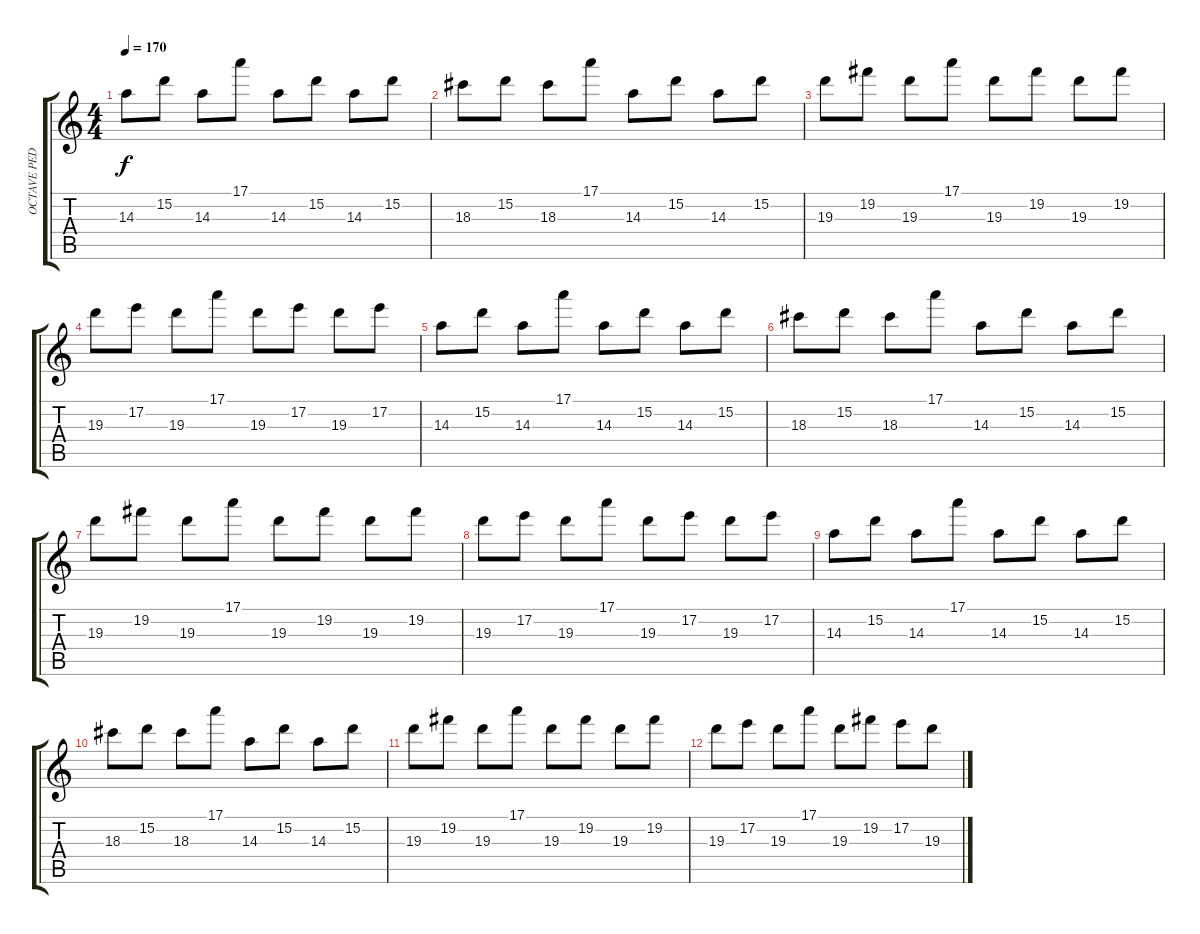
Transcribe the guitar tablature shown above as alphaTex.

\track ("OCTAVE PEDAL CHORUS" "OCTAVE PED") {instrument overdrivenguitar}
\staff {score tabs}
\tuning (E4 B3 G3 D3 A2 D2) {hide}
\ts (4 4)
\tempo 170
\clef g2
\ks c
14.3.8{dy f} 15.2.8 14.3.8 17.1.8 14.3.8 15.2.8 14.3.8 15.2.8 |
18.3.8 15.2.8 18.3.8 17.1.8 14.3.8 15.2.8 14.3.8 15.2.8 |
19.3.8 19.2.8 19.3.8 17.1.8 19.3.8 19.2.8 19.3.8 19.2.8 |
19.3.8 17.2.8 19.3.8 17.1.8 19.3.8 17.2.8 19.3.8 17.2.8 |
14.3.8 15.2.8 14.3.8 17.1.8 14.3.8 15.2.8 14.3.8 15.2.8 |
18.3.8 15.2.8 18.3.8 17.1.8 14.3.8 15.2.8 14.3.8 15.2.8 |
19.3.8 19.2.8 19.3.8 17.1.8 19.3.8 19.2.8 19.3.8 19.2.8 |
19.3.8 17.2.8 19.3.8 17.1.8 19.3.8 17.2.8 19.3.8 17.2.8 |
14.3.8 15.2.8 14.3.8 17.1.8 14.3.8 15.2.8 14.3.8 15.2.8 |
18.3.8 15.2.8 18.3.8 17.1.8 14.3.8 15.2.8 14.3.8 15.2.8 |
19.3.8 19.2.8 19.3.8 17.1.8 19.3.8 19.2.8 19.3.8 19.2.8 |
19.3.8 17.2.8 19.3.8 17.1.8 19.3.8 19.2.8 17.2.8 19.3.8
